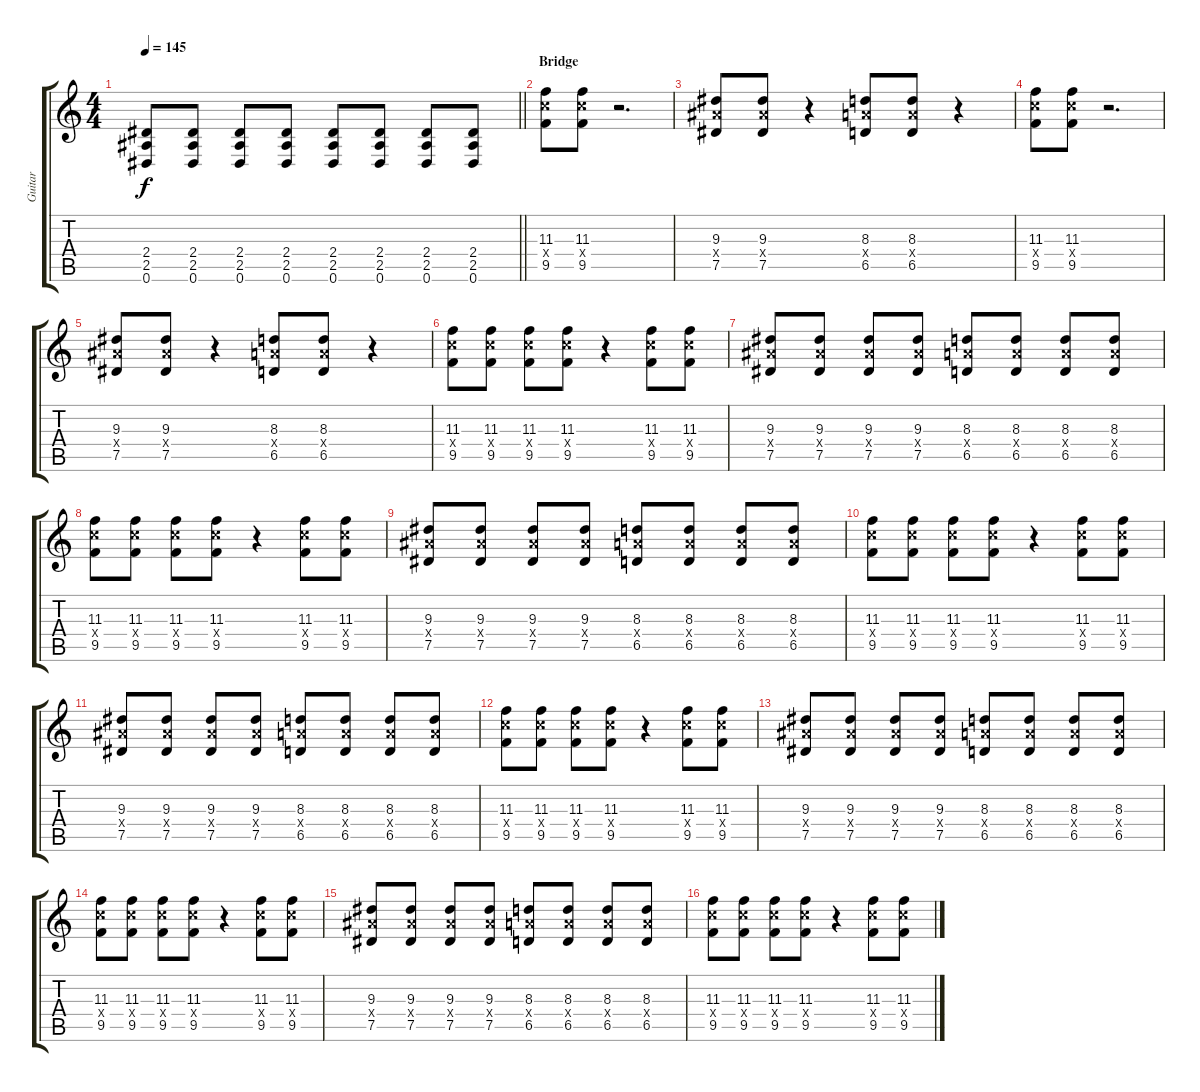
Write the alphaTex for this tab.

\track ("Guitar" "Guitar") {instrument distortionguitar}
\staff {score tabs}
\tuning (Eb4 Bb3 Gb3 Db3 Ab2 Eb2) {hide}
\ts (4 4)
\tempo 145
\clef g2
\barLineRight lightlight
\ks c
(2.4 2.5 0.6).8{dy f} (2.4 2.5 0.6).8 (2.4 2.5 0.6).8 (2.4 2.5 0.6).8 (2.4 2.5 0.6).8 (2.4 2.5 0.6).8 (2.4 2.5 0.6).8 (2.4 2.5 0.6).8 |
\section ("" "Bridge")
(11.3 11.4{x} 9.5).8 (11.3 11.4{x} 9.5).8 r.2{d} |
(9.3 9.4{x} 7.5).8 (9.3 9.4{x} 7.5).8 r.4 (8.3 8.4{x} 6.5).8 (8.3 8.4{x} 6.5).8 r.4 |
(11.3 11.4{x} 9.5).8 (11.3 11.4{x} 9.5).8 r.2{d} |
(9.3 9.4{x} 7.5).8 (9.3 9.4{x} 7.5).8 r.4 (8.3 8.4{x} 6.5).8 (8.3 8.4{x} 6.5).8 r.4 |
(11.3 11.4{x} 9.5).8 (11.3 11.4{x} 9.5).8 (11.3 11.4{x} 9.5).8 (11.3 11.4{x} 9.5).8 r.4 (11.3 11.4{x} 9.5).8 (11.3 11.4{x} 9.5).8 |
(9.3 9.4{x} 7.5).8 (9.3 9.4{x} 7.5).8 (9.3 9.4{x} 7.5).8 (9.3 9.4{x} 7.5).8 (8.3 8.4{x} 6.5).8 (8.3 8.4{x} 6.5).8 (8.3 8.4{x} 6.5).8 (8.3 8.4{x} 6.5).8 |
(11.3 11.4{x} 9.5).8 (11.3 11.4{x} 9.5).8 (11.3 11.4{x} 9.5).8 (11.3 11.4{x} 9.5).8 r.4 (11.3 11.4{x} 9.5).8 (11.3 11.4{x} 9.5).8 |
(9.3 9.4{x} 7.5).8 (9.3 9.4{x} 7.5).8 (9.3 9.4{x} 7.5).8 (9.3 9.4{x} 7.5).8 (8.3 8.4{x} 6.5).8 (8.3 8.4{x} 6.5).8 (8.3 8.4{x} 6.5).8 (8.3 8.4{x} 6.5).8 |
(11.3 11.4{x} 9.5).8 (11.3 11.4{x} 9.5).8 (11.3 11.4{x} 9.5).8 (11.3 11.4{x} 9.5).8 r.4 (11.3 11.4{x} 9.5).8 (11.3 11.4{x} 9.5).8 |
(9.3 9.4{x} 7.5).8 (9.3 9.4{x} 7.5).8 (9.3 9.4{x} 7.5).8 (9.3 9.4{x} 7.5).8 (8.3 8.4{x} 6.5).8 (8.3 8.4{x} 6.5).8 (8.3 8.4{x} 6.5).8 (8.3 8.4{x} 6.5).8 |
(11.3 11.4{x} 9.5).8 (11.3 11.4{x} 9.5).8 (11.3 11.4{x} 9.5).8 (11.3 11.4{x} 9.5).8 r.4 (11.3 11.4{x} 9.5).8 (11.3 11.4{x} 9.5).8 |
(9.3 9.4{x} 7.5).8 (9.3 9.4{x} 7.5).8 (9.3 9.4{x} 7.5).8 (9.3 9.4{x} 7.5).8 (8.3 8.4{x} 6.5).8 (8.3 8.4{x} 6.5).8 (8.3 8.4{x} 6.5).8 (8.3 8.4{x} 6.5).8 |
(11.3 11.4{x} 9.5).8 (11.3 11.4{x} 9.5).8 (11.3 11.4{x} 9.5).8 (11.3 11.4{x} 9.5).8 r.4 (11.3 11.4{x} 9.5).8 (11.3 11.4{x} 9.5).8 |
(9.3 9.4{x} 7.5).8 (9.3 9.4{x} 7.5).8 (9.3 9.4{x} 7.5).8 (9.3 9.4{x} 7.5).8 (8.3 8.4{x} 6.5).8 (8.3 8.4{x} 6.5).8 (8.3 8.4{x} 6.5).8 (8.3 8.4{x} 6.5).8 |
(11.3 11.4{x} 9.5).8 (11.3 11.4{x} 9.5).8 (11.3 11.4{x} 9.5).8 (11.3 11.4{x} 9.5).8 r.4 (11.3 11.4{x} 9.5).8 (11.3 11.4{x} 9.5).8
